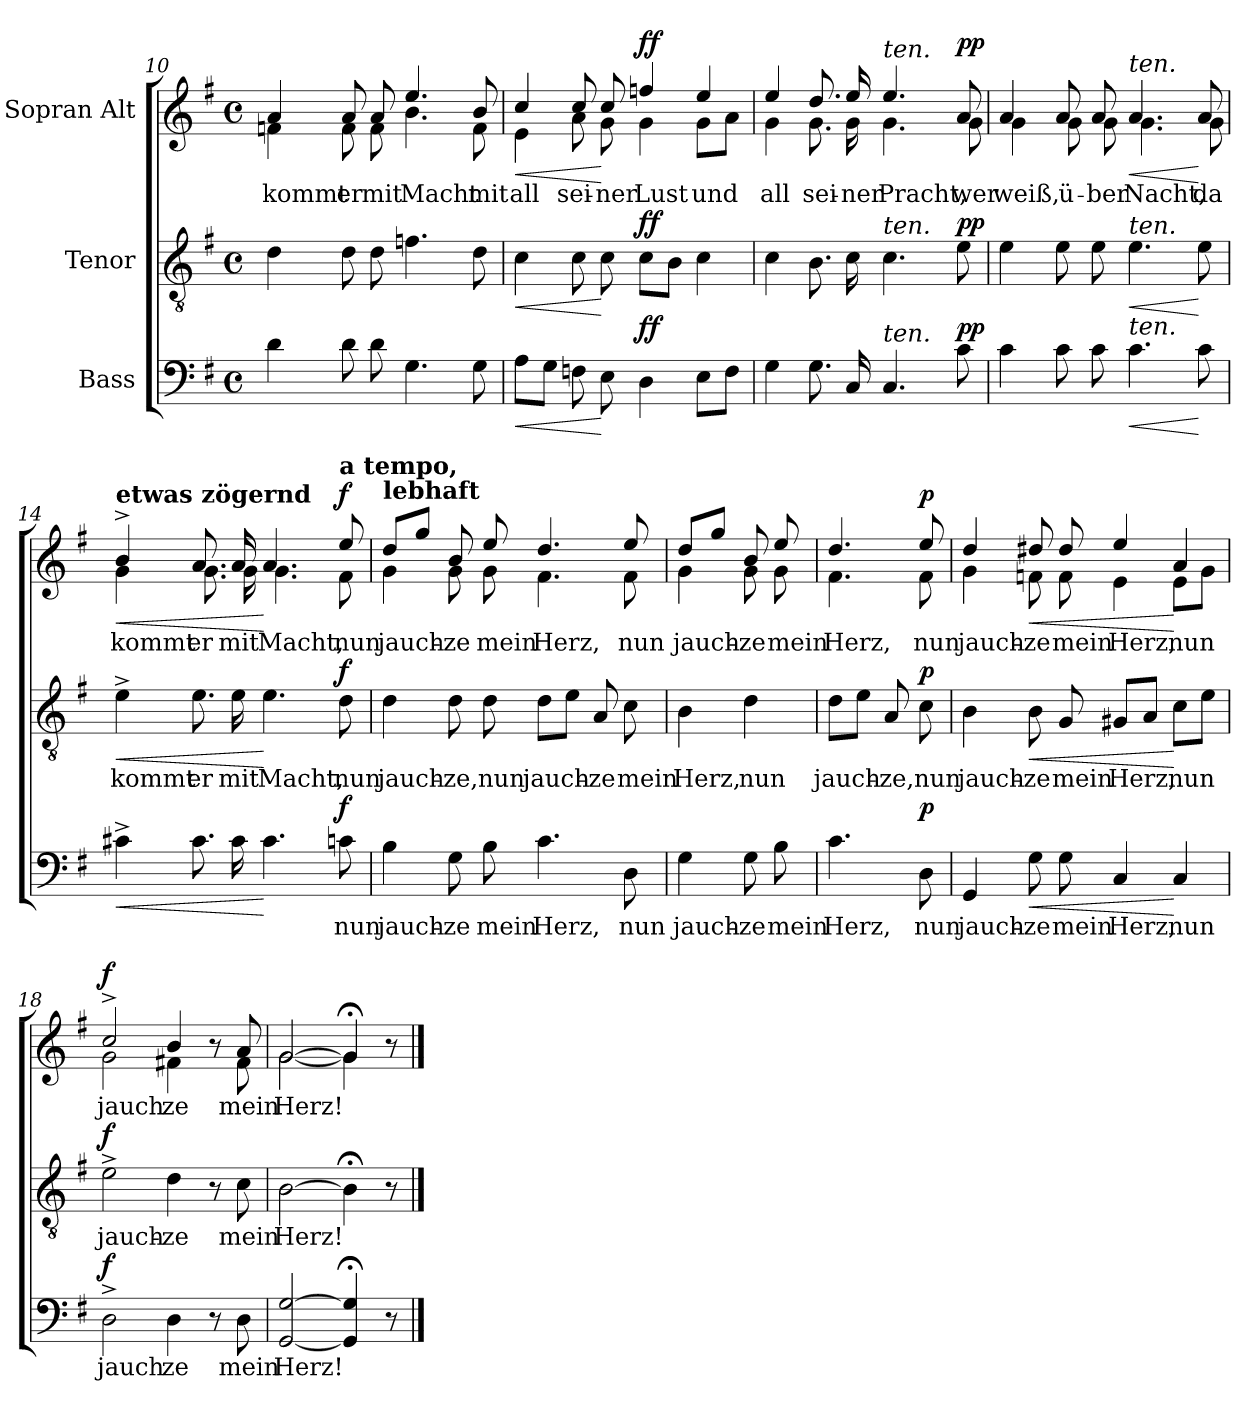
**kern	**text	**dynam	**kern	**text	**dynam	**kern	**text	**dynam
*part3	*part3	*part3	*part2	*part2	*part2	*part1	*part1	*part1
*staff3	*staff3	*staff3	*staff2	*staff2	*staff2	*staff1	*staff1	*staff1
*I"Bass	*	*	*I"Tenor	*	*	*I"Sopran Alt	*	*
*clefF4	*	*	*clefGv2	*	*	*clefG2	*	*
*k[f#]	*	*	*k[f#]	*	*	*k[f#]	*	*
*M4/4	*	*	*M4/4	*	*	*M4/4	*	*
*met(c)	*	*	*met(c)	*	*	*met(c)	*	*
=10	=10	=10	=10	=10	=10	=10	=10	=10
!	!	!	!	!	!	!	!LO:LY:b	!
*	*	*	*	*	*	*^	*	*
4d\	.	.	4d\	.	.	4a/	4fn\	kommt	.
!	!	!	!	!	!	!	!	!LO:LY:b	!
8d\	.	.	8d\	.	.	8a/	8f\	er	.
!	!	!	!	!	!	!	!	!LO:LY:b	!
8d\	.	.	8d\	.	.	8a/	8f\	mit	.
!	!	!	!	!	!	!	!	!LO:LY:b	!
4.G\	.	.	4.fn\	.	.	4.ee/	4.b\	Macht	.
!	!	!	!	!	!	!	!	!LO:LY:b	!
8G\	.	.	8d\	.	.	8b/	8f\	mit	.
!!LO:LB:g=z	!!
=11	=11	=11	=11	=11	=11	=11	=11	=11	=11
!	!	!LO:HP:b	!	!	!LO:HP:b	!	!	!LO:LY:b	!LO:HP:b
8A\L	.	<	4c\	.	<	4cc/	4e\	all	<
8G\J	.	.	.	.	.	.	.	.	.
!	!	!	!	!	!	!	!	!LO:LY:b	!
8Fn\	.	.	8c\	.	.	8cc/	8a\	sei-	.
!	!	!	!	!	!	!	!	!LO:LY:b	!
8E\	.	[	8c\	.	[	8cc/	8g\	-ner	[
!	!	!LO:DY:a	!	!	!LO:DY:a	!	!	!LO:LY:b	!LO:DY:a
4D\	.	ff	8c\L	.	ff	4ffn/	4g\	Lust	ff
.	.	.	8B\J	.	.	.	.	.	.
!	!	!	!	!	!	!	!	!LO:LY:b	!
8E\L	.	.	4c\	.	.	4ee/	8g\L	und	.
8F\J	.	.	.	.	.	.	8a\J	.	.
=12	=12	=12	=12	=12	=12	=12	=12	=12	=12
!	!	!	!	!	!	!	!	!LO:LY:b	!
4G\	.	.	4c\	.	.	4ee/	4g\	all	.
!	!	!	!	!	!	!	!	!LO:LY:b	!
8.G\	.	.	8.B\	.	.	8.dd/	8.g\	sei-	.
!	!	!	!	!	!	!	!	!LO:LY:b	!
16C/	.	.	16c\	.	.	16ee/	16g\	-ner	.
!	!	!	!	!	!	!LO:TX:a:i:t=ten.	!	!	!
!	!	!	!LO:TX:a:i:t=ten.	!	!	!	!	!	!
!LO:TX:a:i:t=ten.	!	!	!	!	!	!	!	!	!
!	!	!	!	!	!	!	!	!LO:LY:b	!
4.C/	.	.	4.c\	.	.	4.ee/	4.g\	Pracht,	.
!	!	!LO:DY:a	!	!	!LO:DY:a	!	!	!LO:LY:b	!LO:DY:a
8c\	.	pp	8e\	.	pp	8a/	8g\	wer	pp
=13	=13	=13	=13	=13	=13	=13	=13	=13	=13
!	!	!	!	!	!	!	!	!LO:LY:b	!
4c\	.	.	4e\	.	.	4a/	4g\	weiß,	.
!	!	!	!	!	!	!	!	!LO:LY:b	!
8c\	.	.	8e\	.	.	8a/	8g\	ü-	.
!	!	!	!	!	!	!	!	!LO:LY:b	!
8c\	.	.	8e\	.	.	8a/	8g\	-ber	.
!	!	!	!	!	!	!LO:TX:a:i:t=ten.	!	!	!
!	!	!	!LO:TX:a:i:t=ten.	!	!	!	!	!	!
!LO:TX:a:i:t=ten.	!	!	!	!	!	!	!	!	!
!	!	!LO:HP:b	!	!	!LO:HP:b	!	!	!LO:LY:b	!LO:HP:b
4.c\	.	<	4.e\	.	<	4.a/	4.g\	Nacht,	<
!	!	!	!	!	!	!	!	!LO:LY:b	!
8c\	.	[	8e\	.	[	8a/	8g\	da	[
!!LO:LB:g=z	!!
=14	=14	=14	=14	=14	=14	=14	=14	=14	=14
!	!	!	!	!	!	!LO:TX:a:B:t=etwas zögernd	!	!	!
!	!	!LO:HP:b	!	!LO:LY:b	!LO:HP:b	!	!	!LO:LY:b	!LO:HP:b
4c#X^\	.	<	4e^\	kommt	<	4b^/	4g\	kommt	<
!	!	!	!	!LO:LY:b	!	!	!	!LO:LY:b	!
8.c#\	.	.	8.e\	er	.	8.a/	8.g\	er	.
!	!	!	!	!LO:LY:b	!	!	!	!LO:LY:b	!
16c#\	.	.	16e\	mit	.	16a/	16g\	mit	.
!	!	!	!	!LO:LY:b	!	!	!	!LO:LY:b	!
4.c#\	.	[	4.e\	Macht,	[	4.a/	4.g\	Macht,	[
!	!	!	!	!	!	!LO:TX:a:B:t=a tempo,	!	!	!
!	!LO:LY:b	!LO:DY:a	!	!LO:LY:b	!LO:DY:a	!	!	!LO:LY:b	!LO:DY:a
8cn\	nun	f	8d\	nun	f	8ee/	8f#\	nun	f
=15	=15	=15	=15	=15	=15	=15	=15	=15	=15
!	!	!	!	!	!	!LO:TX:a:B:t=lebhaft	!	!	!
!	!LO:LY:b	!	!	!LO:LY:b	!	!	!	!LO:LY:b	!
4B\	jauch-	.	4d\	jauch-	.	8dd/L	4g\	jauch-	.
.	.	.	.	.	.	8gg/J	.	.	.
!	!LO:LY:b	!	!	!LO:LY:b	!	!	!	!LO:LY:b	!
8G\	-ze	.	8d\	-ze,	.	8b/	8g\	-ze	.
!	!LO:LY:b	!	!	!LO:LY:b	!	!	!	!LO:LY:b	!
8B\	mein	.	8d\	nun	.	8ee/	8g\	mein	.
!	!LO:LY:b	!	!	!LO:LY:b	!	!	!	!LO:LY:b	!
4.c\	Herz,	.	8d\L	jauch-	.	4.dd/	4.f#\	Herz,	.
.	.	.	8e\J	.	.	.	.	.	.
!	!	!	!	!LO:LY:b	!	!	!	!	!
.	.	.	8A/	-ze	.	.	.	.	.
!	!LO:LY:b	!	!	!LO:LY:b	!	!	!	!LO:LY:b	!
8D\	nun	.	8c\	mein	.	8ee/	8f#\	nun	.
=15X2	=15X2	=15X2	=15X2	=15X2	=15X2	=15X2	=15X2	=15X2	=15X2
!	!LO:LY:b	!	!	!LO:LY:b	!	!	!	!LO:LY:b	!
4G\	jauch-	.	4B\	Herz,	.	8dd/L	4g\	jauch-	.
.	.	.	.	.	.	8gg/J	.	.	.
!	!LO:LY:b	!	!	!LO:LY:b	!	!	!	!LO:LY:b	!
8G\	-ze	.	4d\	nun	.	8b/	8g\	-ze	.
!	!LO:LY:b	!	!	!	!	!	!	!LO:LY:b	!
8B\	mein	.	.	.	.	8ee/	8g\	mein	.
!!LO:LB:g=z	!!
=16	=16	=16	=16	=16	=16	=16	=16	=16	=16
!	!LO:LY:b	!	!	!LO:LY:b	!	!	!	!LO:LY:b	!
4.c\	Herz,	.	8d\L	jauch-	.	4.dd/	4.f#\	Herz,	.
.	.	.	8e\J	.	.	.	.	.	.
!	!	!	!	!LO:LY:b	!	!	!	!	!
.	.	.	8A/	-ze,	.	.	.	.	.
!	!LO:LY:b	!LO:DY:a	!	!LO:LY:b	!LO:DY:a	!	!	!LO:LY:b	!LO:DY:a
8D\	nun	p	8c\	nun	p	8ee/	8f#\	nun	p
=17	=17	=17	=17	=17	=17	=17	=17	=17	=17
!	!LO:LY:b	!	!	!LO:LY:b	!	!	!	!LO:LY:b	!
4GG/	jauch-	.	4B\	jauch-	.	4dd/	4g\	jauch-	.
!	!LO:LY:b	!LO:HP:b	!	!LO:LY:b	!LO:HP:b	!	!	!LO:LY:b	!LO:HP:b
8G\	-ze	<	8B\	-ze	<	8dd#X/	8fn\	-ze	<
!	!LO:LY:b	!	!	!LO:LY:b	!	!	!	!LO:LY:b	!
8G\	mein	.	8G/	mein	.	8dd#/	8f\	mein	.
!	!LO:LY:b	!	!	!LO:LY:b	!	!	!	!LO:LY:b	!
4C/	Herz,	.	8G#X/L	Herz,	.	4ee/	4e\	Herz,	.
.	.	.	8A/J	.	.	.	.	.	.
!	!LO:LY:b	!	!	!LO:LY:b	!	!	!	!LO:LY:b	!
4C/	nun	[	8c\L	nun	[	4a/	8e\L	nun	[
.	.	.	8e\J	.	.	.	8g\J	.	.
=18	=18	=18	=18	=18	=18	=18	=18	=18	=18
!	!LO:LY:b	!LO:DY:a	!	!LO:LY:b	!LO:DY:a	!	!	!LO:LY:b	!LO:DY:a
2D^\	-jauch	f	2e^\	jauch-	f	2cc^/	2g\	-jauch	f
!	!LO:LY:b	!	!	!LO:LY:b	!	!	!	!LO:LY:b	!
4D\	ze	.	4d\	-ze	.	4b/	4f#X\	ze	.
8r	.	.	8r	.	.	8r	8ryy	.	.
!	!LO:LY:b	!	!	!LO:LY:b	!	!	!	!LO:LY:b	!
8D\	mein	.	8c\	mein	.	8a/	8f#\	mein	.
=19	=19	=19	=19	=19	=19	=19	=19	=19	=19
!	!LO:LY:b	!	!	!LO:LY:b	!	!	!	!LO:LY:b	!
[2GG/ [2G/	Herz!	.	[2B\	Herz!	.	[2g/	[2g\	Herz!	.
4GG/];< 4G/];<	.	.	4B;<\]	.	.	4g;</]	4g\]	.	.
8r	.	.	8r	.	.	8r	8ryy	.	.
*	*	*	*	*	*	*v	*v	*	*
==	==	==	==	==	==	==	==	==
*-	*-	*-	*-	*-	*-	*-	*-	*-
